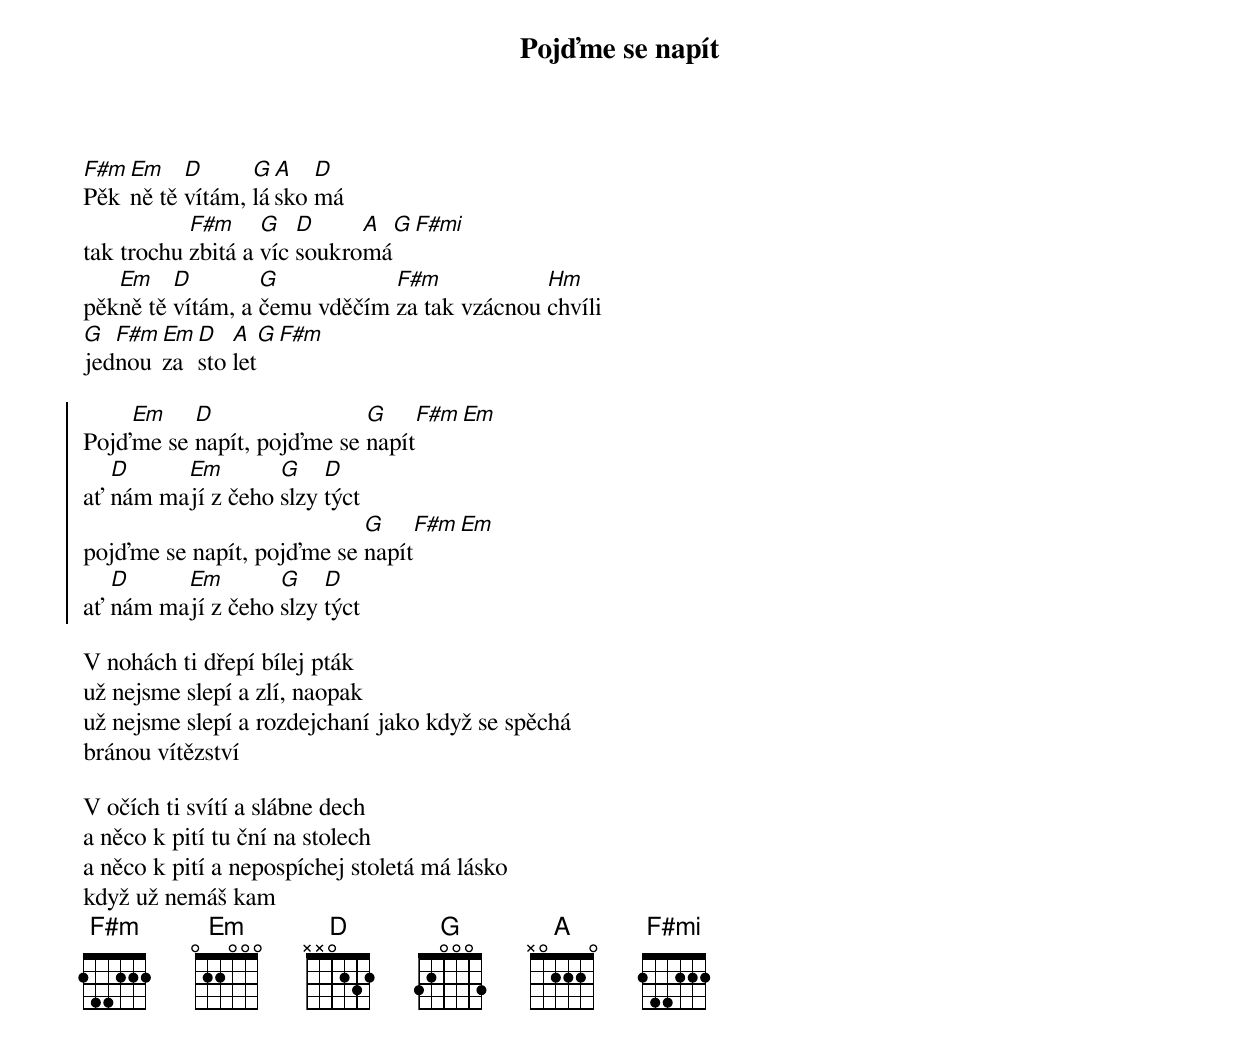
{title: Pojďme se napít}

[F#m]Pěk[Em]ně tě [D]vítám, [G]lá[A]sko [D]má
tak trochu [F#m]zbitá a [G]víc [D]soukro[A]má[G][F#mi]
pěk[Em]ně tě [D]vítám, a [G]čemu vděčím [F#m]za tak vzácnou [Hm]chvíli
[G]jed[F#m]nou [Em]za [D]sto [A]let[G][F#m]

{start_of_chorus}
Pojď[Em]me se [D]napít, pojďme se [G]napít[F#m][Em]
ať [D]nám ma[Em]jí z čeho [G]slzy [D]týct
pojďme se napít, pojďme se [G]napít[F#m][Em]
ať [D]nám ma[Em]jí z čeho [G]slzy [D]týct
{end_of_chorus}

V nohách ti dřepí bílej pták
už nejsme slepí a zlí, naopak
už nejsme slepí a rozdejchaní jako když se spěchá
bránou vítězství

V očích ti svítí a slábne dech
a něco k pití tu ční na stolech
a něco k pití a nepospíchej stoletá má lásko
když už nemáš kam
